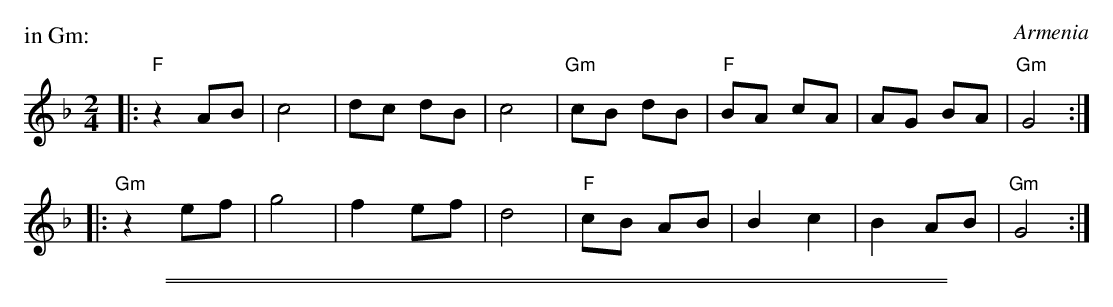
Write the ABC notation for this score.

X:1
P: Sirun Akhchik  (Sweet Girl)
O: Armenia
M: 2/4
L: 1/8
P: in Gm:
K: Gdor
|: "F"z2 AB | c4 | dc dB | c4 | "Gm"cB dB | "F"BA cA | AG BA | "Gm"G4 :|
|: "Gm"z2 ef | g4 | f2 ef | d4 | "F"cB AB | B2 c2 | B2 AB | "Gm"G4 :|
